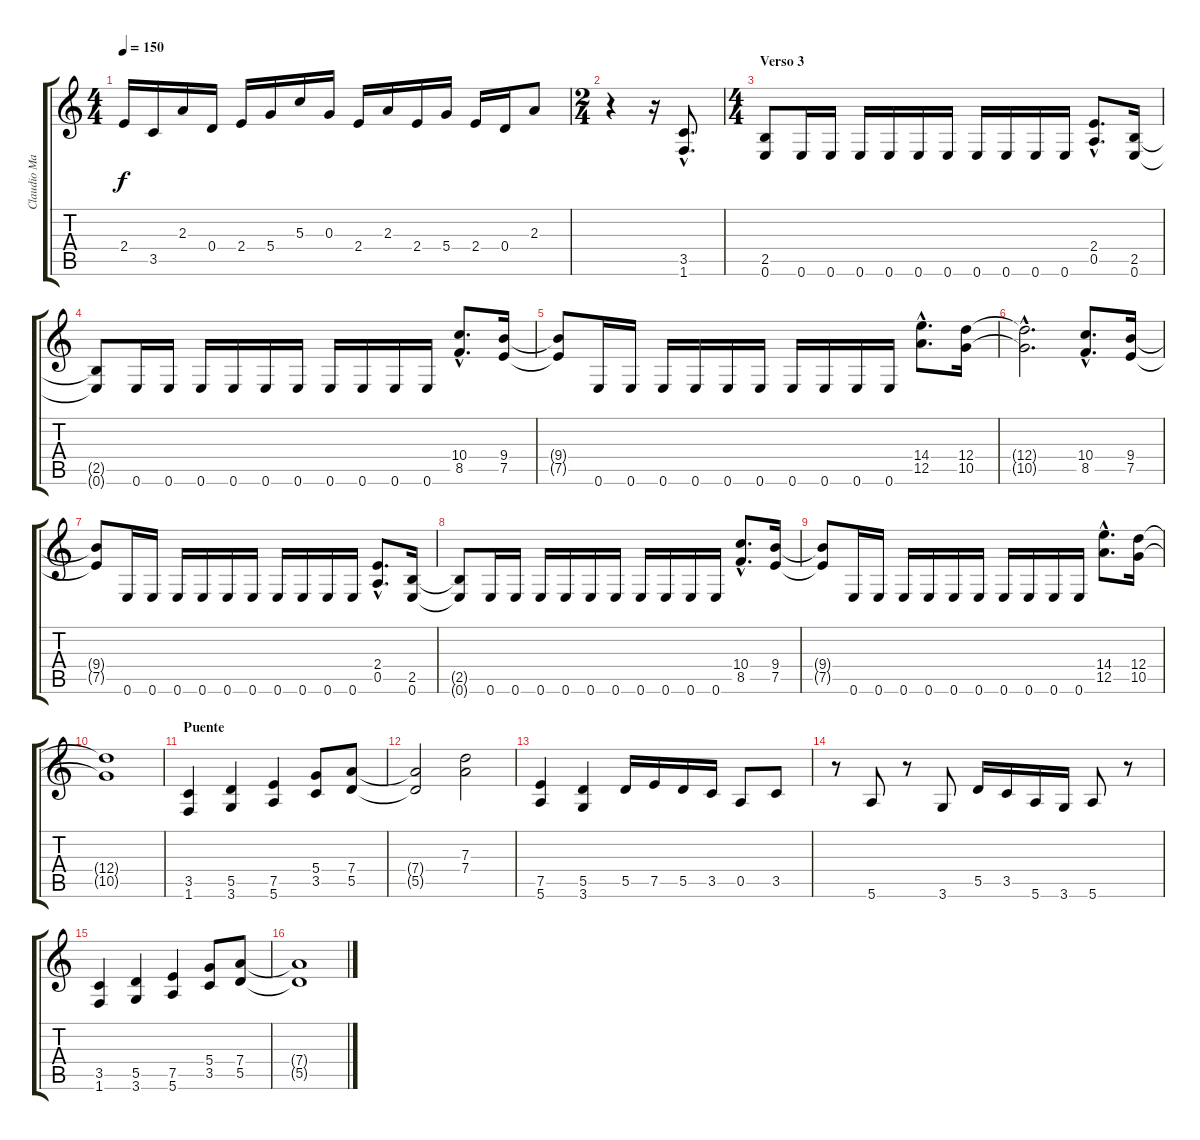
\track ("Claudio Marciello (Gtr 1)" "Claudio Ma") {instrument overdrivenguitar}
\staff {score tabs}
\tuning (E4 B3 G3 D3 A2 E2) {hide}
\ts (4 4)
\tempo 150
\clef g2
\ks c
2.4.16{dy f} 3.5.16 2.3.16 0.4.16 2.4.16 5.4.16 5.3.16 0.3.16 2.4.16 2.3.16 2.4.16 5.4.16 2.4.16 0.4.16 2.3.8 |
\ts (2 4)
r.4 r.16 (3.5{hac} 1.6{hac}).8{d} |
\ts (4 4)
\section ("" "Verso 3")
(2.5 0.6).8 0.6.16 0.6.16 0.6.16 0.6.16 0.6.16 0.6.16 0.6.16 0.6.16 0.6.16 0.6.16 (2.4{hac} 0.5{hac}).8{d} (2.5 0.6).16 |
(2.5{t} 0.6{t}).8 0.6.16 0.6.16 0.6.16 0.6.16 0.6.16 0.6.16 0.6.16 0.6.16 0.6.16 0.6.16 (10.4{hac} 8.5{hac}).8{d} (9.4 7.5).16 |
(9.4{t} 7.5{t}).8 0.6.16 0.6.16 0.6.16 0.6.16 0.6.16 0.6.16 0.6.16 0.6.16 0.6.16 0.6.16 (14.4{hac} 12.5{hac}).8{d} (12.4 10.5).16 |
(12.4{hac t} 10.5{hac t}).2{d} (10.4{hac} 8.5{hac}).8{d} (9.4 7.5).16 |
(9.4{t} 7.5{t}).8 0.6.16 0.6.16 0.6.16 0.6.16 0.6.16 0.6.16 0.6.16 0.6.16 0.6.16 0.6.16 (2.4{hac} 0.5{hac}).8{d} (2.5 0.6).16 |
(2.5{t} 0.6{t}).8 0.6.16 0.6.16 0.6.16 0.6.16 0.6.16 0.6.16 0.6.16 0.6.16 0.6.16 0.6.16 (10.4{hac} 8.5{hac}).8{d} (9.4 7.5).16 |
(9.4{t} 7.5{t}).8 0.6.16 0.6.16 0.6.16 0.6.16 0.6.16 0.6.16 0.6.16 0.6.16 0.6.16 0.6.16 (14.4{hac} 12.5{hac}).8{d} (12.4 10.5).16 |
(12.4{t} 10.5{t}).1 |
\section ("" "Puente")
(3.5 1.6).4 (5.5 3.6).4 (7.5 5.6).4 (5.4 3.5).8 (7.4 5.5).8 |
(7.4{t} 5.5{t}).2 (7.3 7.4).2 |
(7.5 5.6).4 (5.5 3.6).4 5.5.16 7.5.16 5.5.16 3.5.16 0.5.8 3.5.8 |
r.8 5.6.8 r.8 3.6.8 5.5.16 3.5.16 5.6.16 3.6.16 5.6.8 r.8 |
(3.5 1.6).4 (5.5 3.6).4 (7.5 5.6).4 (5.4 3.5).8 (7.4 5.5).8 |
(7.4{t} 5.5{t}).1
